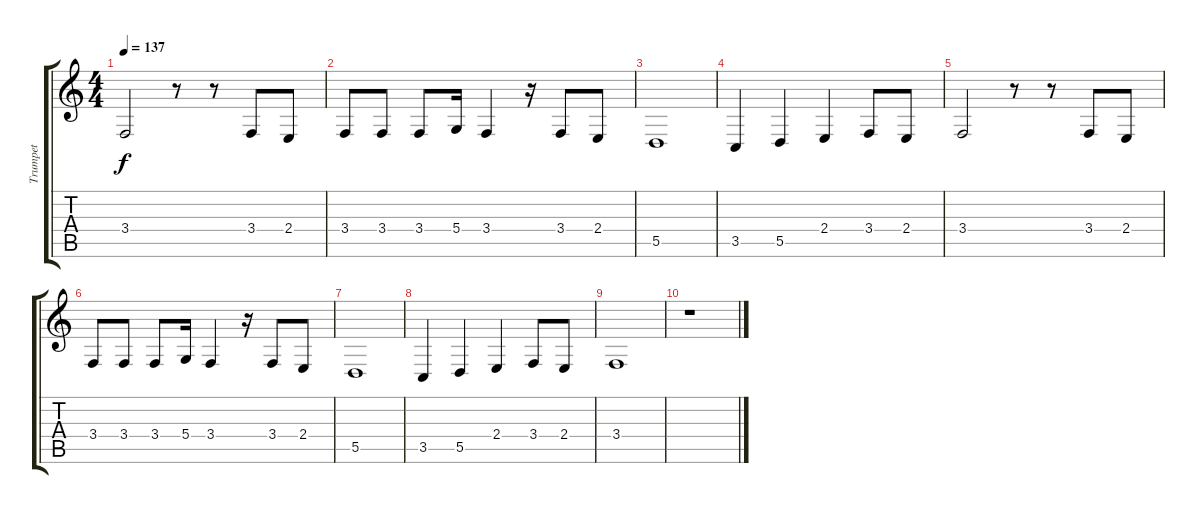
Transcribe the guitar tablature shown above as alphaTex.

\track ("Trumpet" "Trumpet") {instrument trumpet}
\staff {score tabs}
\tuning (E4 B3 G3 D3 A2 E2) {hide}
\ts (4 4)
\tempo 137
\clef g2
\ks c
3.4.2{dy f} r.8 r.8 3.4.8 2.4.8 |
3.4.8 3.4.8 3.4.8 5.4.16 3.4.4 r.16 3.4.8 2.4.8 |
5.5.1 |
3.5.4 5.5.4 2.4.4 3.4.8 2.4.8 |
3.4.2 r.8 r.8 3.4.8 2.4.8 |
3.4.8 3.4.8 3.4.8 5.4.16 3.4.4 r.16 3.4.8 2.4.8 |
5.5.1 |
3.5.4 5.5.4 2.4.4 3.4.8 2.4.8 |
3.4.1 |
r.1
